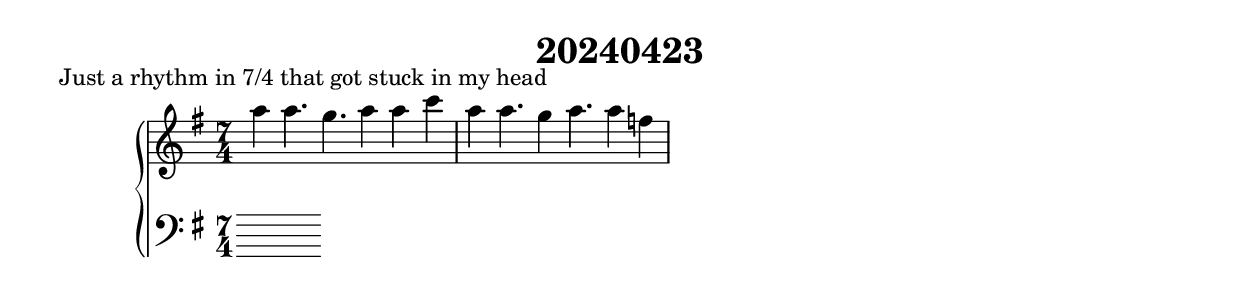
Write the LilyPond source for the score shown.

\version "2.20.0"
\language "english"

\header {
  title = "20240423"
}

\markup "Just a rhythm in 7/4 that got stuck in my head"

\new GrandStaff <<
  \new Staff \relative c''' {
   \key g \major
   \time 7/4
   a4 a4. g4. a4 a c | % 1
   a4 a4. g4 a4. a4 f | % 2  Slightly alternative rhythm
  }
  \new Staff \relative c' {
   \key g \major
   \clef bass
   \time 7/4
  }
>>